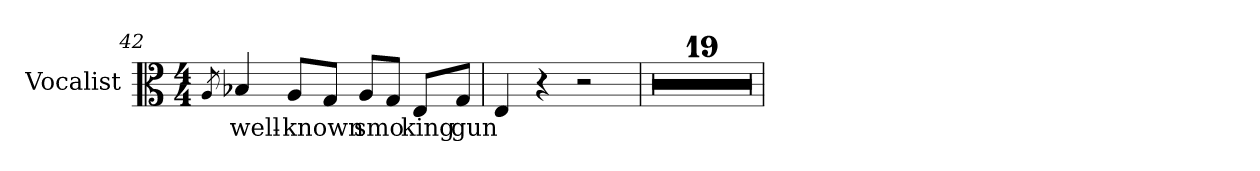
**kern	**text
*part1	*part1
*staff1	*staff1
*I"Vocalist	*
*clefC3	*
*M4/4	*
=42	=42
8qA	_
4B-X	well-
8A/L	-known
8G/J	_
8A/L	smo
8G/J	_
8E/L	king
8G/J	gun
=43	=43
4E	_
4r	.
2r	.
=44	=44
1r	.
=45	=45
1r	.
=46	=46
1r	.
=47	=47
1r	.
=48	=48
1r	.
=49	=49
1r	.
=50	=50
1r	.
=51	=51
1r	.
=52	=52
1r	.
=53	=53
1r	.
=54	=54
1r	.
=55	=55
1r	.
=56	=56
1r	.
=57	=57
1r	.
=58	=58
1r	.
=59	=59
1r	.
=60	=60
1r	.
=61	=61
1r	.
=62	=62
1r	.
=	=
*-	*-
